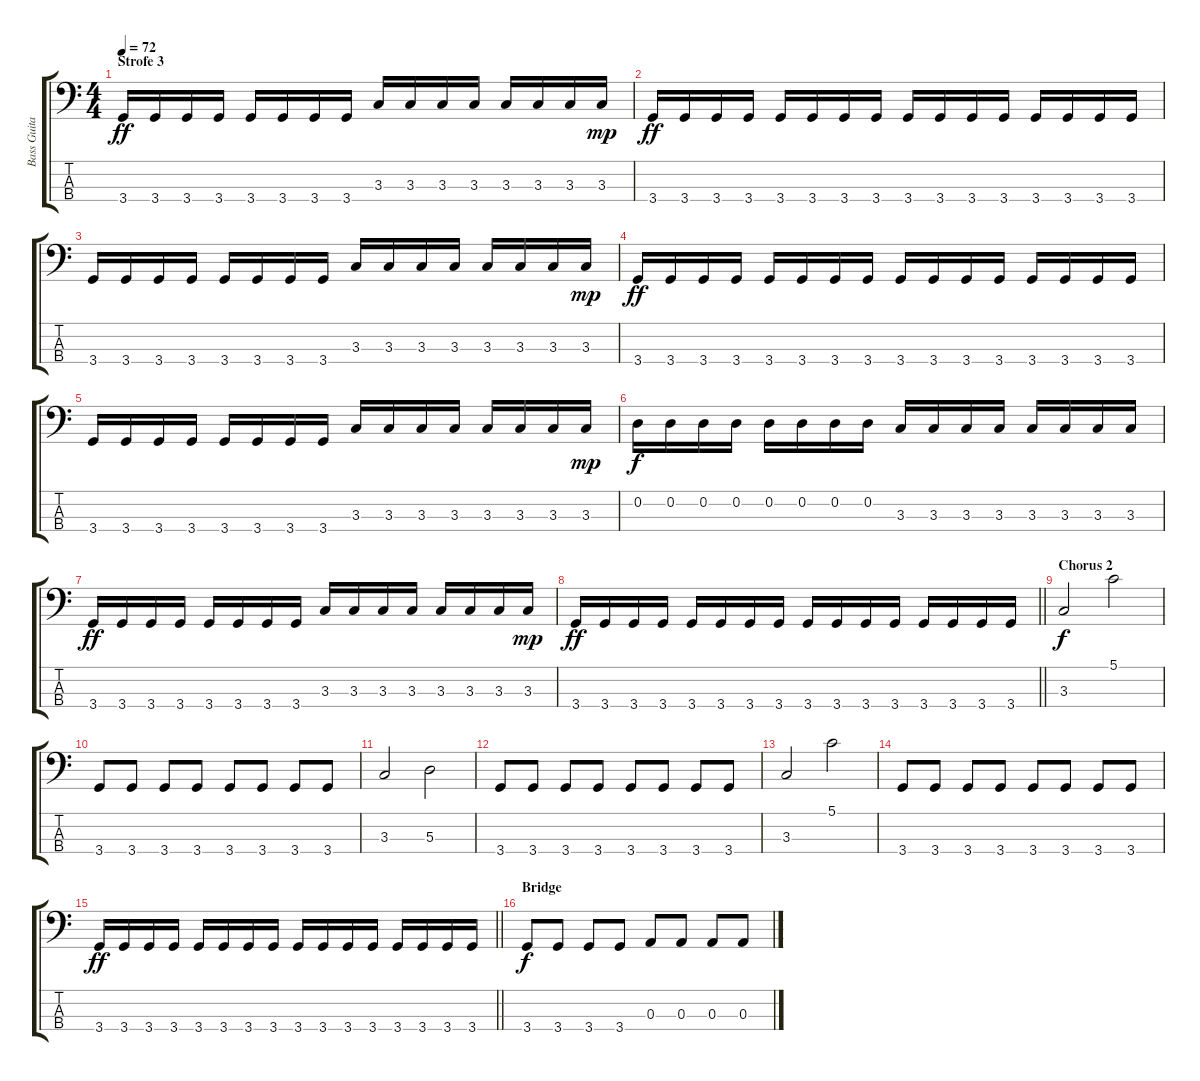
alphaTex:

\track ("Bass Guitar" "Bass Guita") {instrument electricbassfinger}
\staff {score tabs}
\tuning (G2 D2 A1 E1) {hide}
\ts (4 4)
\section ("" "Strofe 3")
\tempo 72
\clef f4
\ks c
3.4.16{dy ff} 3.4.16 3.4.16 3.4.16 3.4.16 3.4.16 3.4.16 3.4.16 3.3.16 3.3.16 3.3.16 3.3.16 3.3.16 3.3.16 3.3.16 3.3.16{dy mp} |
3.4.16{dy ff} 3.4.16 3.4.16 3.4.16 3.4.16 3.4.16 3.4.16 3.4.16 3.4.16 3.4.16 3.4.16 3.4.16 3.4.16 3.4.16 3.4.16 3.4.16 |
3.4.16 3.4.16 3.4.16 3.4.16 3.4.16 3.4.16 3.4.16 3.4.16 3.3.16 3.3.16 3.3.16 3.3.16 3.3.16 3.3.16 3.3.16 3.3.16{dy mp} |
3.4.16{dy ff} 3.4.16 3.4.16 3.4.16 3.4.16 3.4.16 3.4.16 3.4.16 3.4.16 3.4.16 3.4.16 3.4.16 3.4.16 3.4.16 3.4.16 3.4.16 |
3.4.16 3.4.16 3.4.16 3.4.16 3.4.16 3.4.16 3.4.16 3.4.16 3.3.16 3.3.16 3.3.16 3.3.16 3.3.16 3.3.16 3.3.16 3.3.16{dy mp} |
0.2.16{dy f} 0.2.16 0.2.16 0.2.16 0.2.16 0.2.16 0.2.16 0.2.16 3.3.16 3.3.16 3.3.16 3.3.16 3.3.16 3.3.16 3.3.16 3.3.16 |
3.4.16{dy ff} 3.4.16 3.4.16 3.4.16 3.4.16 3.4.16 3.4.16 3.4.16 3.3.16 3.3.16 3.3.16 3.3.16 3.3.16 3.3.16 3.3.16 3.3.16{dy mp} |
\barLineRight lightlight
3.4.16{dy ff} 3.4.16 3.4.16 3.4.16 3.4.16 3.4.16 3.4.16 3.4.16 3.4.16 3.4.16 3.4.16 3.4.16 3.4.16 3.4.16 3.4.16 3.4.16 |
\section ("" "Chorus 2")
3.3.2{dy f} 5.1.2 |
3.4.8 3.4.8 3.4.8 3.4.8 3.4.8 3.4.8 3.4.8 3.4.8 |
3.3.2 5.3.2 |
3.4.8 3.4.8 3.4.8 3.4.8 3.4.8 3.4.8 3.4.8 3.4.8 |
3.3.2 5.1.2 |
3.4.8 3.4.8 3.4.8 3.4.8 3.4.8 3.4.8 3.4.8 3.4.8 |
\barLineRight lightlight
3.4.16{dy ff} 3.4.16 3.4.16 3.4.16 3.4.16 3.4.16 3.4.16 3.4.16 3.4.16 3.4.16 3.4.16 3.4.16 3.4.16 3.4.16 3.4.16 3.4.16 |
\section ("" "Bridge ")
3.4.8{dy f} 3.4.8 3.4.8 3.4.8 0.3.8 0.3.8 0.3.8 0.3.8
